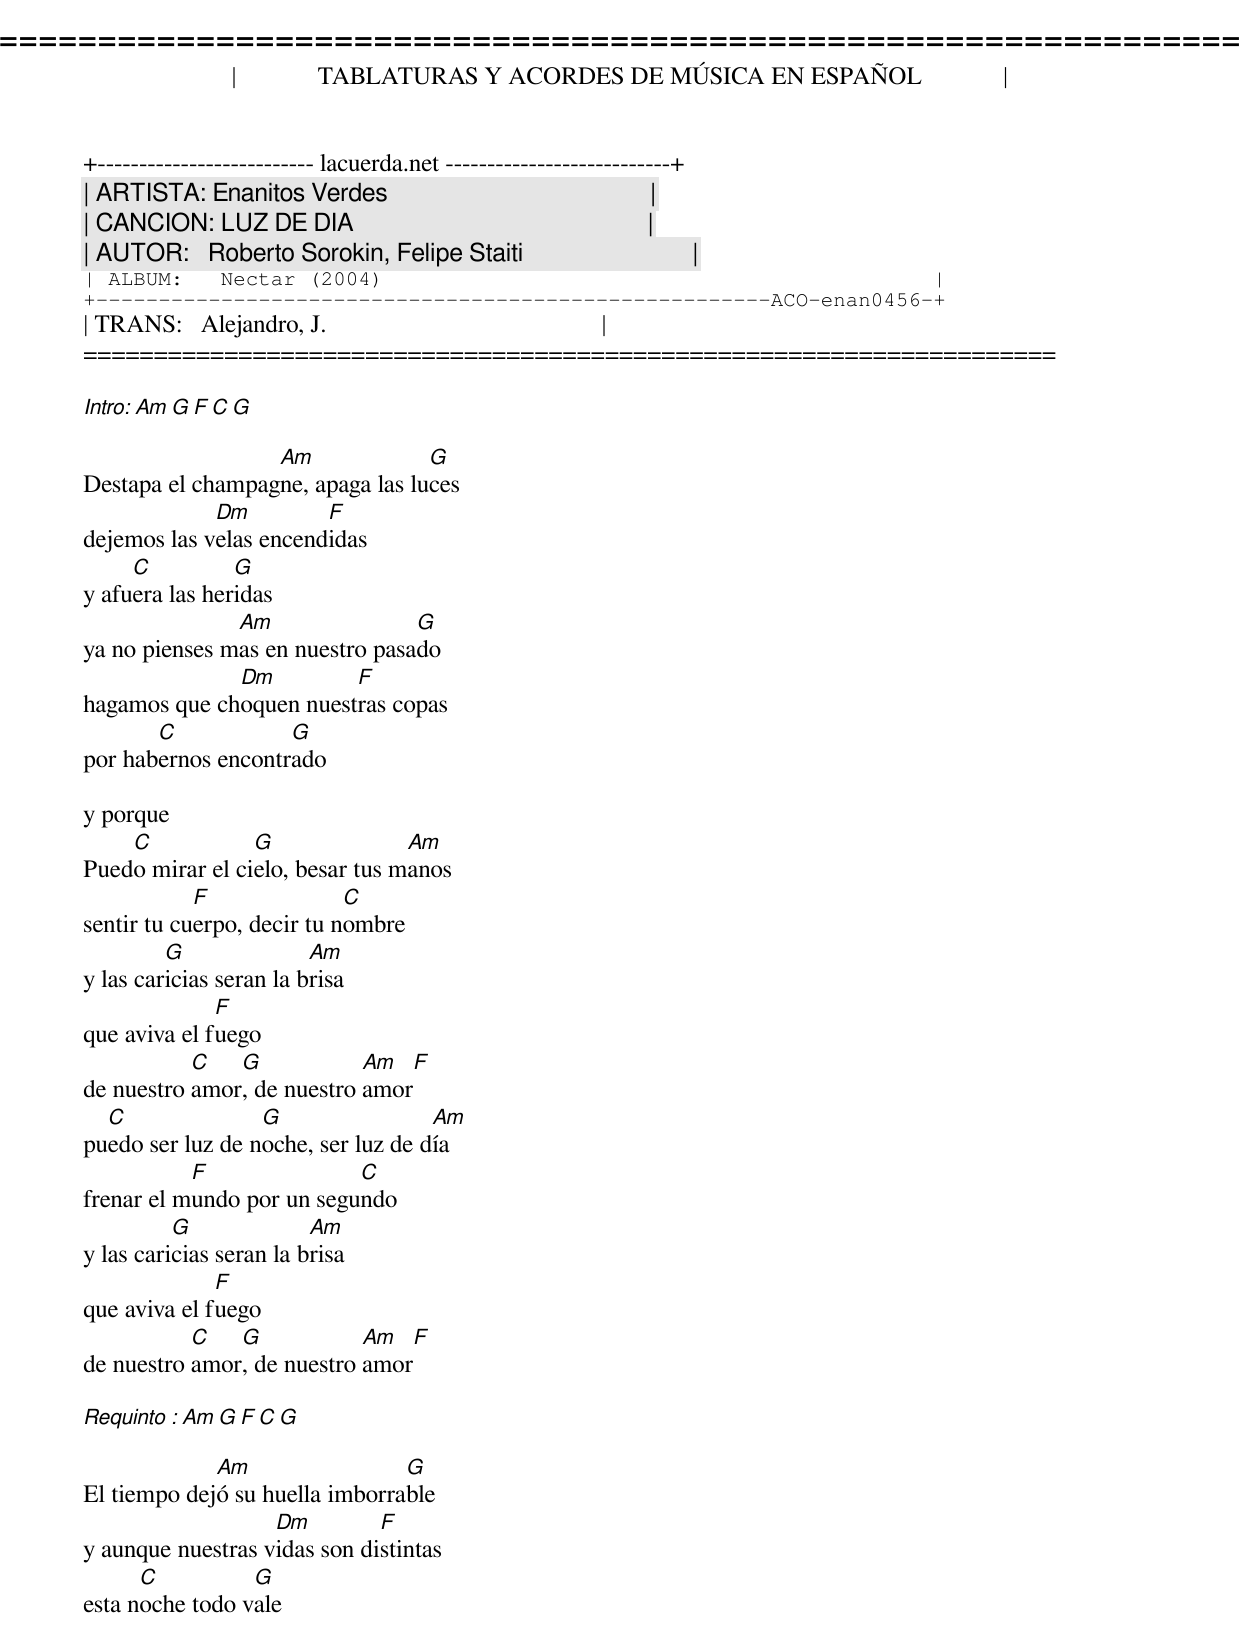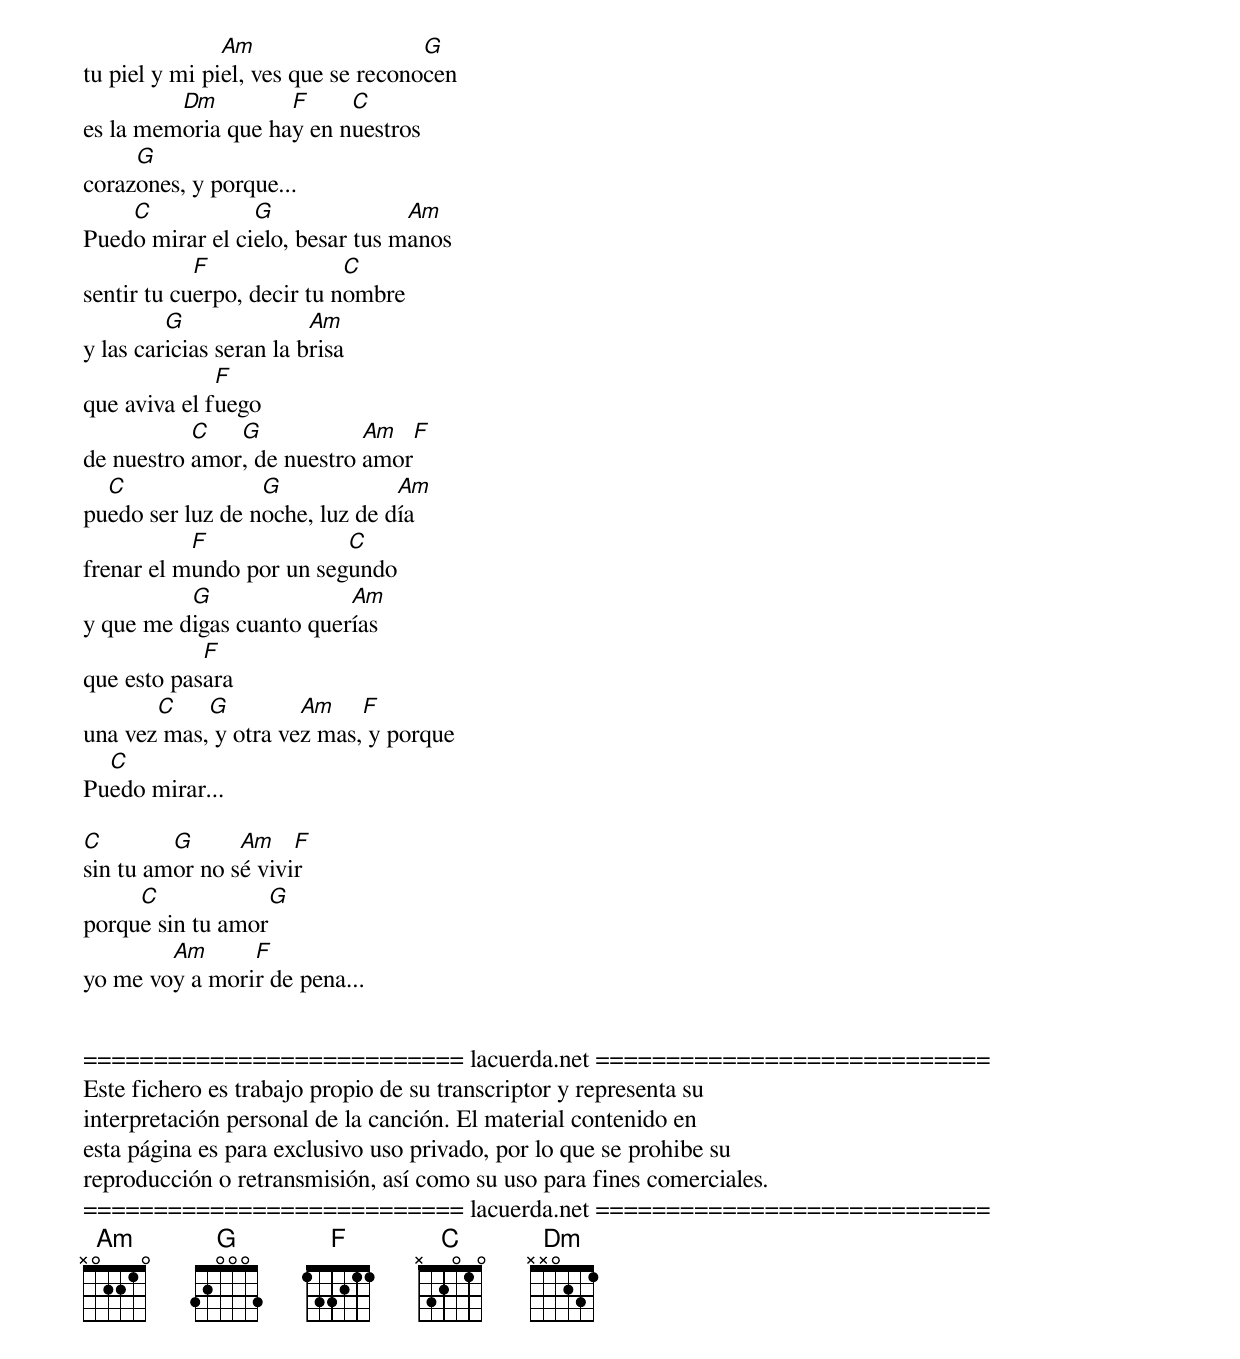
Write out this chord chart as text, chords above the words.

=====================================================================
|             TABLATURAS Y ACORDES DE MÚSICA EN ESPAÑOL             |
+-------------------------- lacuerda.net ---------------------------+
| ARTISTA: Enanitos Verdes                                          |
| CANCION: LUZ DE DIA                                               |
| AUTOR:   Roberto Sorokin, Felipe Staiti                           |
| ALBUM:   Nectar (2004)                                            |
+------------------------------------------------------ACO-enan0456-+
| TRANS:   Alejandro, J.                                            |
=====================================================================

Intro:  Am   G   F   C   G

                  Am              G
Destapa el champagne, apaga las luces
             Dm         F
dejemos las velas encendidas
     C          G
y afuera las heridas
               Am                G
ya no pienses mas en nuestro pasado
              Dm         F
hagamos que choquen nuestras copas
       C            G
por habernos encontrado

y porque
    C            G               Am
Puedo mirar el cielo, besar tus manos
            F               C
sentir tu cuerpo, decir tu nombre
         G               Am
y las caricias seran la brisa
              F
que aviva el fuego
           C   G            Am    F
de nuestro amor, de nuestro amor
  C               G                 Am
puedo ser luz de noche, ser luz de día
           F               C
frenar el mundo por un segundo
          G              Am
y las caricias seran la brisa
              F
que aviva el fuego
           C   G            Am    F
de nuestro amor, de nuestro amor

Requinto : Am   G   F  C   G

             Am                 G
El tiempo dejó su huella imborrable
                   Dm         F
y aunque nuestras vidas son distintas
      C          G
esta noche todo vale
               Am                   G
tu piel y mi piel, ves que se reconocen
         Dm         F     C
es la memoria que hay en nuestros
     G
corazones, y porque...
    C            G               Am
Puedo mirar el cielo, besar tus manos
            F               C
sentir tu cuerpo, decir tu nombre
         G               Am
y las caricias seran la brisa
              F
que aviva el fuego
           C   G            Am    F
de nuestro amor, de nuestro amor
  C               G             Am
puedo ser luz de noche, luz de día
           F              C
frenar el mundo por un segundo
          G               Am
y que me digas cuanto querías
            F
que esto pasara
       C    G         Am    F
una vez mas, y otra vez mas, y porque
  C
Puedo mirar...

C        G      Am    F
sin tu amor no sé vivir
     C             G
porque sin tu amor
        Am      F
yo me voy a morir de pena...


=========================== lacuerda.net ============================
Este fichero es trabajo propio de su transcriptor y representa su
interpretación personal de la canción. El material contenido en
esta página es para exclusivo uso privado, por lo que se prohibe su
reproducción o retransmisión, así como su uso para fines comerciales.
=========================== lacuerda.net ============================
